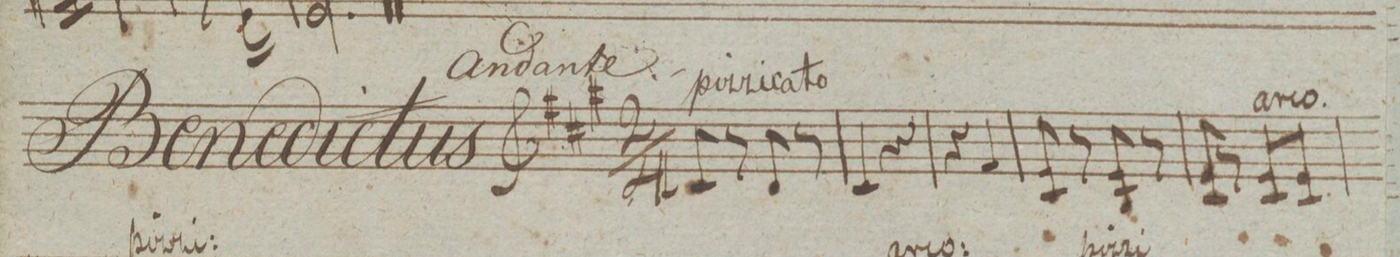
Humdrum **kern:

**kern	**dynam
*I"Violino 2do	*
*clefG2	*
*k[f#c#g#]	*
*M2/4	*
8c#/	.
8r	.
8d/	.
8r	.
=2	=2
4c#/	.
4r	.
=3	=3
4r	.
4f#/	.
=4	=4
8e 8c#/	.
8r	.
8e 8B/	.
8r	.
=5	=5
8e 8c#/	.
8r	.
8eL 8c#/	.
8eJ 8c#/	.
=6	=6
*-	*-
